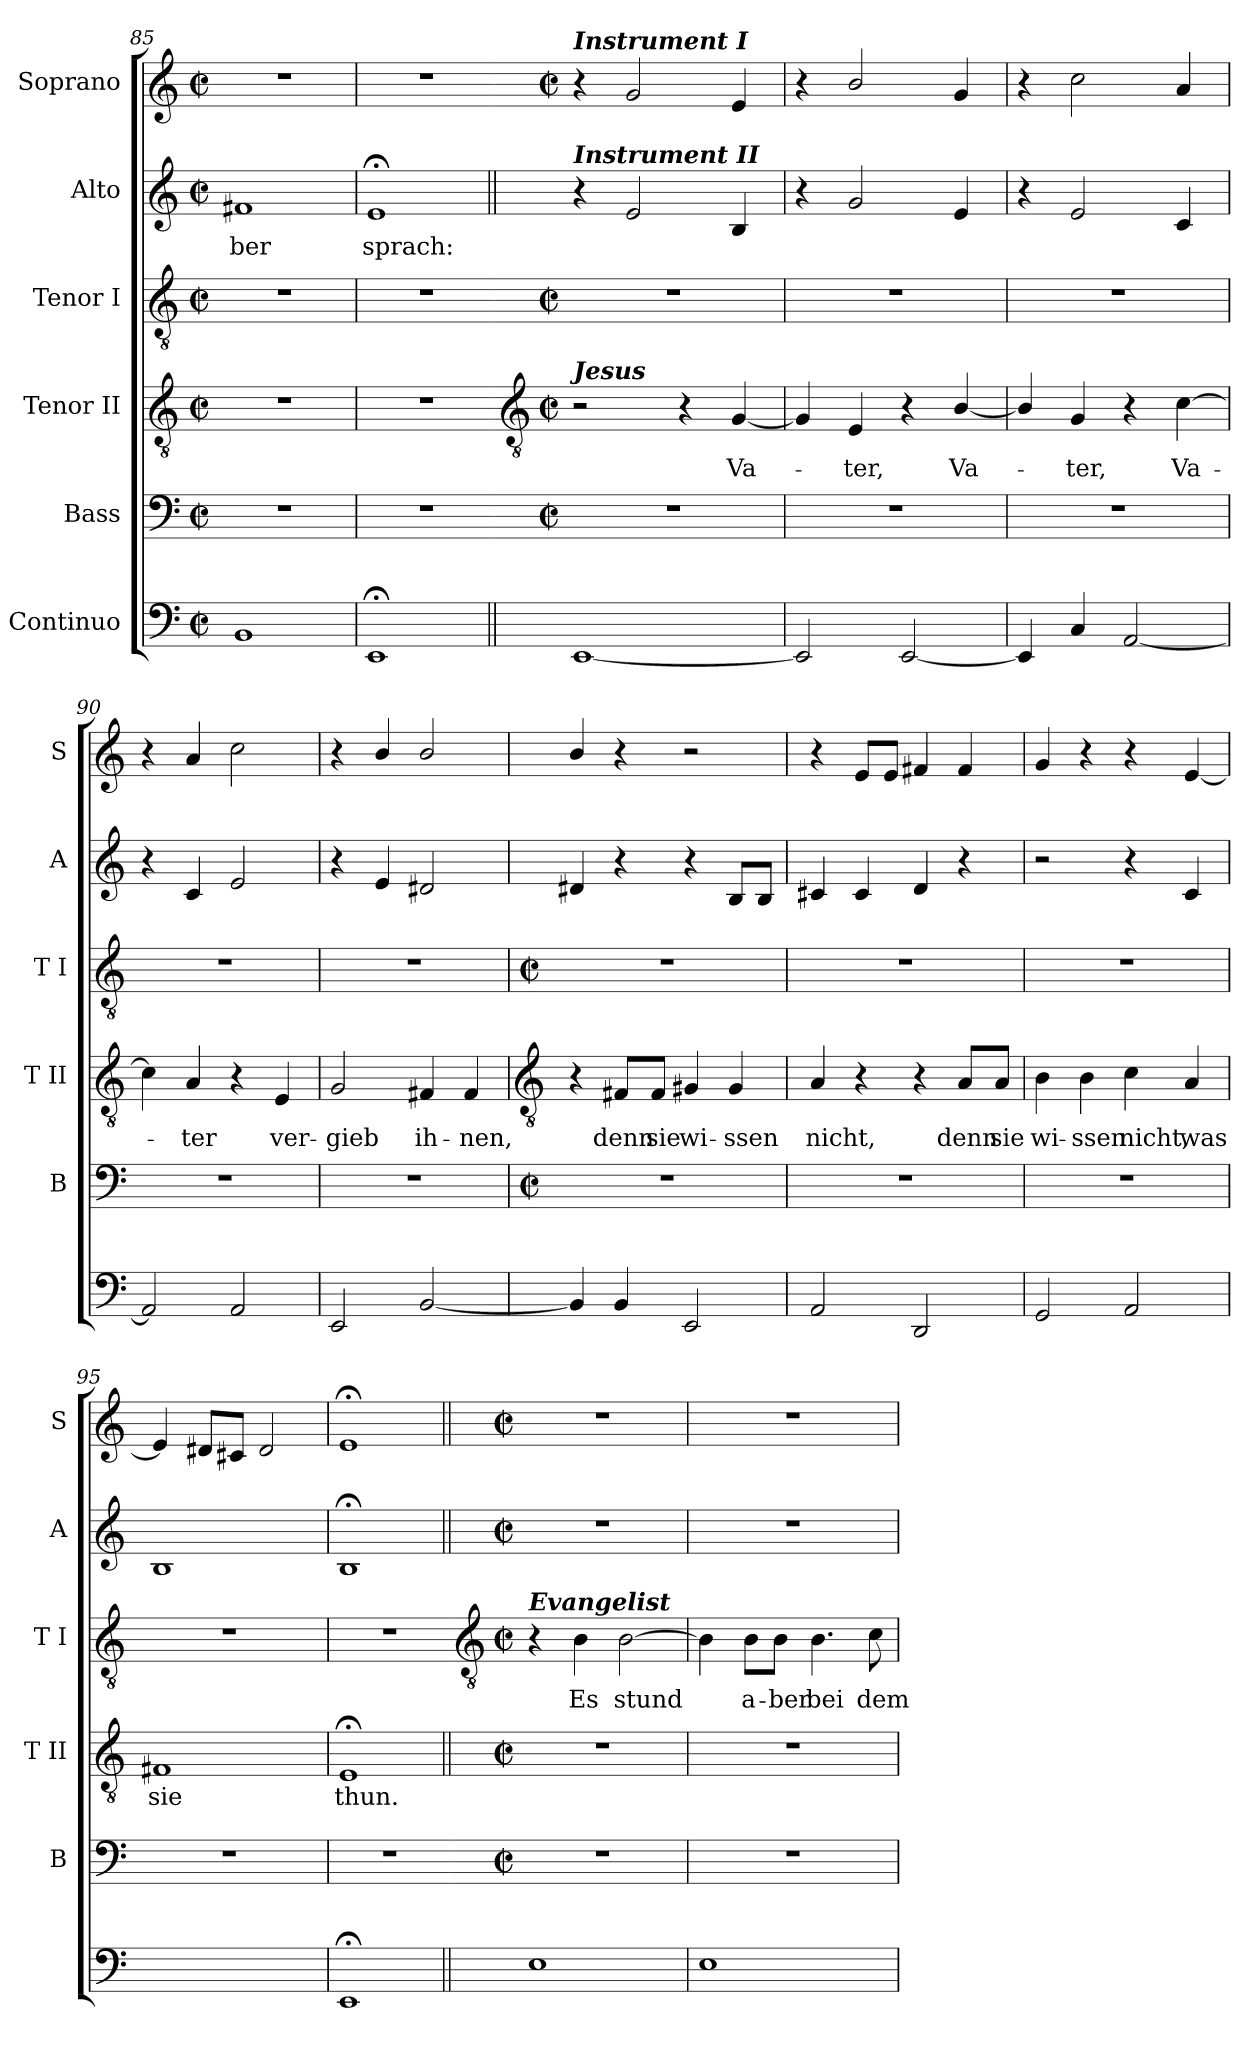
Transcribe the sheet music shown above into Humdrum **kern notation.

**kern	**text	**kern	**kern	**text	**kern	**text	**kern	**text	**kern
*part6	*part6	*part5	*part4	*part4	*part3	*part3	*part2	*part2	*part1
*staff6	*staff6	*staff5	*staff4	*staff4	*staff3	*staff3	*staff2	*staff2	*staff1
*I"Continuo	*	*I"Bass	*I"Tenor II	*	*I"Tenor I	*	*I"Alto	*	*I"Soprano
*	*	*I'B	*I'T II	*	*I'T I	*	*I'A	*	*I'S
*clefF4	*	*clefF4	*clefGv2	*	*clefGv2	*	*clefG2	*	*clefG2
*k[]	*	*k[]	*k[]	*	*k[]	*	*k[]	*	*k[]
*C:	*	*C:	*C:	*	*C:	*	*C:	*	*C:
*M2/2	*	*M2/2	*M2/2	*	*M2/2	*	*M2/2	*	*M2/2
*met(c|)	*	*met(c|)	*met(c|)	*	*met(c|)	*	*met(c|)	*	*met(c|)
=85	=85	=85	=85	=85	=85	=85	=85	=85	=85
!	!	!	!	!	!	!	!	!LO:LY:b	!
1BB	.	1r	1r	.	1r	.	1f#X	-ber	1r
=86	=86	=86	=86	=86	=86	=86	=86	=86	=86
!	!	!	!	!	!	!	!	!LO:LY:b	!
1EE;<	.	1r	1r	.	1r	.	1e;<	sprach:	1r
!!LO:LB:g=z
=87||	=87	=87	=87	=87	=87	=87	=87||	=87	=87
*	*	*	*clefGv2	*	*	*	*	*	*
*	*	*	*k[]	*	*	*	*	*	*k[]
*	*	*	*C:	*	*	*	*	*	*C:
*	*	*M2/2	*M2/2	*	*M2/2	*	*	*	*M2/2
*	*	*met(c|)	*met(c|)	*	*met(c|)	*	*	*	*met(c|)
!	!	!	!	!	!	!	!	!	!LO:TX:a:Bi:t=Instrument I
!	!	!	!	!	!	!	!LO:TX:a:Bi:t=Instrument II	!	!
!	!	!	!LO:TX:a:Bi:t=Jesus	!	!	!	!	!	!
[1EE	.	1r	2r	.	1r	.	4r	.	4r
.	.	.	.	.	.	.	2e	.	2g
.	.	.	4r	.	.	.	.	.	.
!	!	!	!	!LO:LY:b	!	!	!	!	!
.	.	.	[4G	Va-	.	.	4B	.	4e
=88	=88	=88	=88	=88	=88	=88	=88	=88	=88
2EE]	.	1r	4G]	.	1r	.	4r	.	4r
!	!	!	!	!LO:LY:b	!	!	!	!	!
.	.	.	4E	ter,	.	.	2g	.	2b/
[2EE	.	.	4r	.	.	.	.	.	.
!	!	!	!	!LO:LY:b	!	!	!	!	!
.	.	.	[4B/	Va-	.	.	4e	.	4g
=89	=89	=89	=89	=89	=89	=89	=89	=89	=89
4EE]	.	1r	4B/]	.	1r	.	4r	.	4r
!	!	!	!	!LO:LY:b	!	!	!	!	!
4C	.	.	4G	ter,	.	.	2e	.	2cc
[2AA	.	.	4r	.	.	.	.	.	.
!	!	!	!	!LO:LY:b	!	!	!	!	!
.	.	.	[4c	Va-	.	.	4c	.	4a
=90	=90	=90	=90	=90	=90	=90	=90	=90	=90
2AA]	.	1r	4c]	.	1r	.	4r	.	4r
!	!	!	!	!LO:LY:b	!	!	!	!	!
.	.	.	4A	ter	.	.	4c	.	4a
2AA	.	.	4r	.	.	.	2e	.	2cc
!	!	!	!	!LO:LY:b	!	!	!	!	!
.	.	.	4E	ver-	.	.	.	.	.
=91	=91	=91	=91	=91	=91	=91	=91	=91	=91
!	!	!	!	!LO:LY:b	!	!	!	!	!
2EE	.	1r	2G	-gieb	1r	.	4r	.	4r
.	.	.	.	.	.	.	4e	.	4b/
!	!	!	!	!LO:LY:b	!	!	!	!	!
[2BB	.	.	4F#X	ih-	.	.	2d#X	.	2b/
!	!	!	!	!LO:LY:b	!	!	!	!	!
.	.	.	4F#	-nen,	.	.	.	.	.
!!LO:LB:g=z
=92	=92	=92	=92	=92	=92	=92	=92	=92	=92
*	*	*	*clefGv2	*	*	*	*	*	*
*	*	*M2/2	*	*	*M2/2	*	*	*	*
*	*	*met(c|)	*	*	*met(c|)	*	*	*	*
4BB]	.	1r	4r	.	1r	.	4d#X	.	4b/
!	!	!	!	!LO:LY:b	!	!	!	!	!
4BB	.	.	8F#X/L	denn	.	.	4r	.	4r
!	!	!	!	!LO:LY:b	!	!	!	!	!
.	.	.	8F#/J	sie	.	.	.	.	.
!	!	!	!	!LO:LY:b	!	!	!	!	!
2EE	.	.	4G#X	wi-	.	.	4r	.	2r
!	!	!	!	!LO:LY:b	!	!	!	!	!
.	.	.	4G#	-ssen	.	.	8BL	.	.
.	.	.	.	.	.	.	8BJ	.	.
=93	=93	=93	=93	=93	=93	=93	=93	=93	=93
!	!	!	!	!LO:LY:b	!	!	!	!	!
2AA	.	1r	4A	nicht,	1r	.	4c#X	.	4r
.	.	.	4r	.	.	.	4c#	.	8eL
.	.	.	.	.	.	.	.	.	8eJ
2DD	.	.	4r	.	.	.	4d	.	4f#X
!	!	!	!	!LO:LY:b	!	!	!	!	!
.	.	.	8A/L	denn	.	.	4r	.	4f#
!	!	!	!	!LO:LY:b	!	!	!	!	!
.	.	.	8A/J	sie	.	.	.	.	.
=94	=94	=94	=94	=94	=94	=94	=94	=94	=94
!	!	!	!	!LO:LY:b	!	!	!	!	!
2GG	.	1r	4B	wi-	1r	.	2r	.	4g
!	!	!	!	!LO:LY:b	!	!	!	!	!
.	.	.	4B	-ssen	.	.	.	.	4r
!	!	!	!	!LO:LY:b	!	!	!	!	!
2AA	.	.	4c	nicht,	.	.	4r	.	4r
!	!	!	!	!LO:LY:b	!	!	!	!	!
.	.	.	4A	was	.	.	4c	.	[4e
=95	=95	=95	=95	=95	=95	=95	=95	=95	=95
!	!LO:LY:b	!	!	!LO:LY:b	!	!	!	!	!
[2BByy	4	1r	1F#X	sie	1r	.	1B	.	4e]
.	.	.	.	.	.	.	.	.	8d#XL
.	.	.	.	.	.	.	.	.	8c#XJ
2BByy]	.	.	.	.	.	.	.	.	2d#
=96	=96	=96	=96	=96	=96	=96	=96	=96	=96
!	!	!	!	!LO:LY:b	!	!	!	!	!
1EE;<	.	1r	1E;<	thun.	1r	.	1B;<	.	1e;<
!!LO:LB:g=z
=97||	=97||	=97	=97||	=97||	=97	=97||	=97||	=97||	=97||
*	*	*	*	*	*clefGv2	*	*	*	*
*	*	*	*	*	*k[]	*	*	*	*
*	*	*	*	*	*C:	*	*	*	*
*	*	*M2/2	*M2/2	*	*M2/2	*	*M2/2	*	*M2/2
*	*	*met(c|)	*met(c|)	*	*met(c|)	*	*met(c|)	*	*met(c|)
!	!	!	!	!	!LO:TX:a:Bi:t=Evangelist	!	!	!	!
1E	.	1r	1r	.	4r	.	1r	.	1r
!	!	!	!	!	!	!LO:LY:b	!	!	!
.	.	.	.	.	4B	Es	.	.	.
!	!	!	!	!	!	!LO:LY:b	!	!	!
.	.	.	.	.	[2B	stund	.	.	.
=98	=98	=98	=98	=98	=98	=98	=98	=98	=98
1E	.	1r	1r	.	4B]	.	1r	.	1r
!	!	!	!	!	!	!LO:LY:b	!	!	!
.	.	.	.	.	8B\L	a-	.	.	.
!	!	!	!	!	!	!LO:LY:b	!	!	!
.	.	.	.	.	8B\J	-ber	.	.	.
!	!	!	!	!	!	!LO:LY:b	!	!	!
.	.	.	.	.	4.B	bei	.	.	.
!	!	!	!	!	!	!LO:LY:b	!	!	!
.	.	.	.	.	8c	dem	.	.	.
=	=	=	=	=	=	=	=	=	=
*-	*-	*-	*-	*-	*-	*-	*-	*-	*-
